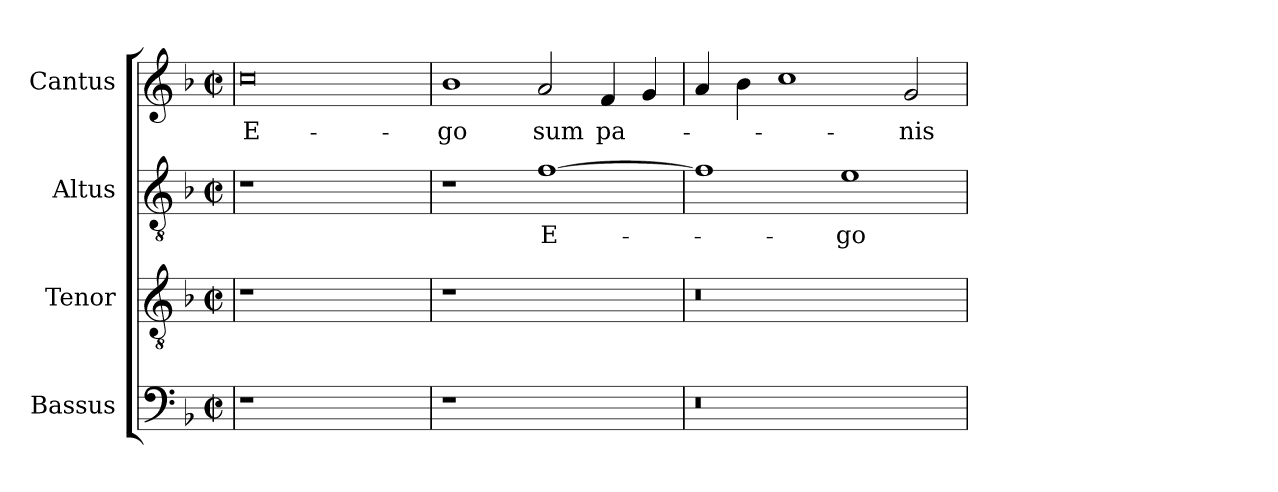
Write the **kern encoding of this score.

**kern	**kern	**kern	**text	**kern	**text
*part4	*part3	*part2	*part2	*part1	*part1
*staff4	*staff3	*staff2	*staff2	*staff1	*staff1
*I"Bassus	*I"Tenor	*I"Altus	*	*I"Cantus	*
!!LO:PB:g=z
*stria5	*stria5	*stria5	*	*stria5	*
*clefF4	*clefGv2	*clefGv2	*	*clefG2	*
*k[b-]	*k[b-]	*k[b-]	*	*k[b-]	*
*F:	*F:	*F:	*	*F:	*
*M2/2	*M2/2	*M2/2	*	*M2/2	*
*met(c|)	*met(c|)	*met(c|)	*	*met(c|)	*
=1	=1	=1	=1!	=1!	=1!
!	!	!	!	!	!LO:LY:b:cj
1r	1r	1r	.	0cc	E-
1ryy	1ryy	1ryy	.	.	.
=2	=2	=2	=2	=2	=2
!	!	!	!	!	!LO:LY:b:cj
1r	1r	1r	.	1b-	-go
!	!	!	!LO:LY:b:cj	!	!LO:LY:b:cj
1ryy	1ryy	[>1f	E-	2a/	sum
!	!	!	!	!	!LO:LY:b
.	.	.	.	4f/	pa-
.	.	.	.	4g/	.
=3	=3	=3	=3	=3	=3
0r	0r	1f]	.	4a/	.
.	.	.	.	4b-\	.
.	.	.	.	1cc	.
!	!	!	!LO:LY:b:cj	!	!
.	.	1e	-go	.	.
!	!	!	!	!	!LO:LY:b:cj
.	.	.	.	2g/	-nis
=	=	=	=	=	=
*-	*-	*-	*-	*-	*-
